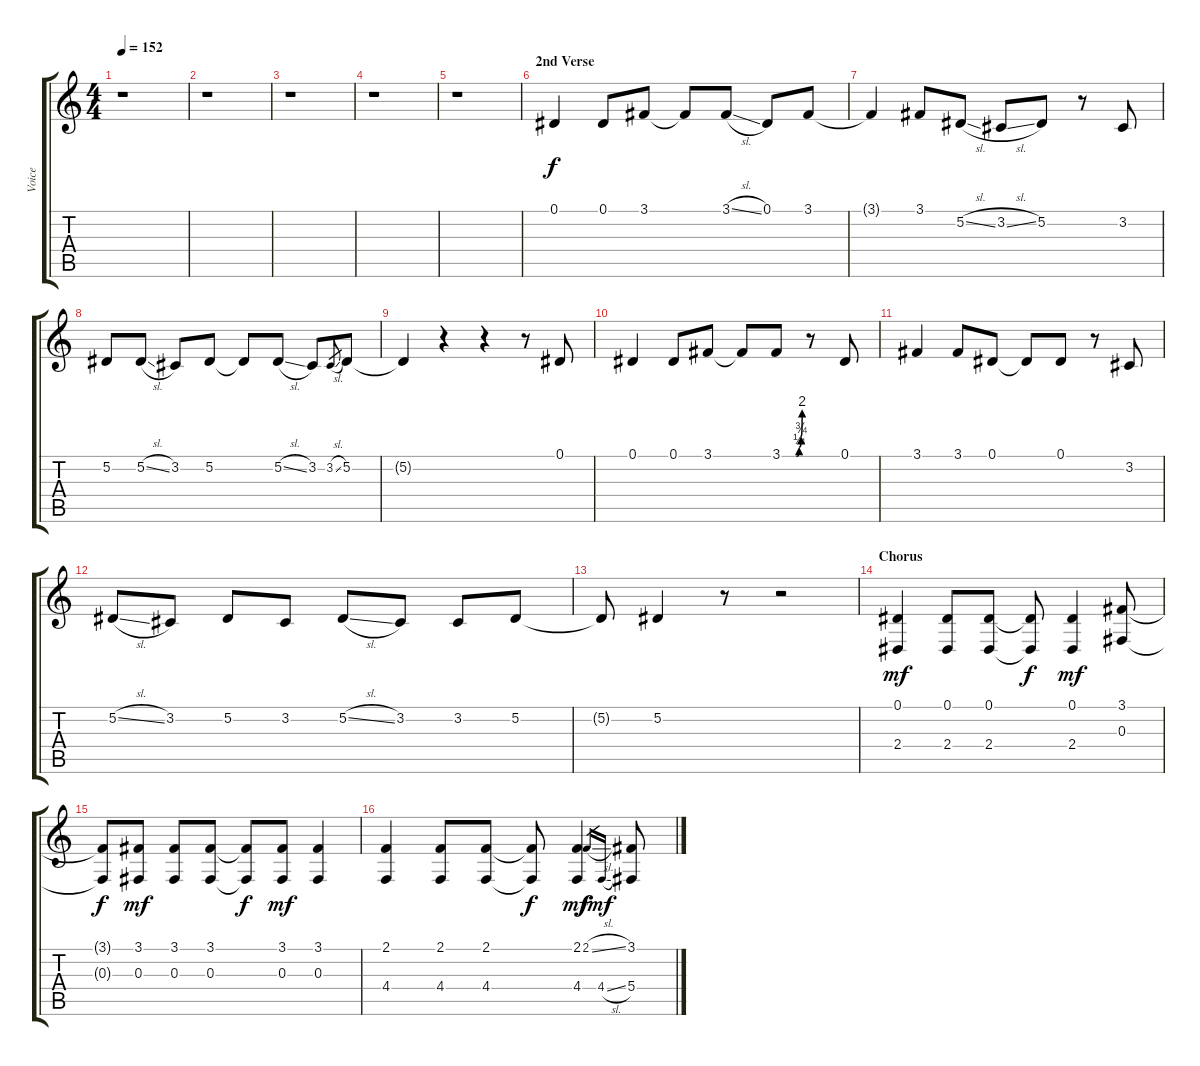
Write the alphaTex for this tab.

\track ("Voice" "Voice") {instrument lead6voice}
\staff {score tabs}
\tuning (Eb4 Bb3 Gb3 Db3 Ab2 Eb2) {hide}
\ts (4 4)
\tempo 152
\clef g2
\ks c
r.1{dy f} |
r.1 |
r.1 |
r.1 |
r.1 |
\section ("" "2nd Verse")
0.1.4 0.1.8 3.1.8 3.1{t}.8 3.1{sl}.8 0.1.8 3.1.8 |
3.1{t}.4 3.1.8 5.2{sl}.8 3.2{sl}.8 5.2.8 r.8 3.2.8 |
5.2.8 5.2{sl}.8 3.2.8 5.2.8 5.2{t}.8 5.2{sl}.8 3.2.8 3.2{sl}.8{gr} 5.2.8 |
5.2{t}.4 r.4 r.4 r.8 0.1.8 |
0.1.4 0.1.8 3.1.8 3.1{t}.8 3.1{be (custom 0 0 43 0 51 1 57 3 60 8)}.8 r.8 0.1.8 |
3.1.4 3.1.8 0.1.8 0.1{t}.8 0.1.8 r.8 3.2.8 |
5.2{sl}.8 3.2.8 5.2.8 3.2.8 5.2{sl}.8 3.2.8 3.2.8 5.2.8 |
5.2{t}.8 5.2.4 r.8 r.2 |
\section ("" "Chorus")
(0.1 2.4).4{dy mf} (0.1 2.4).8 (0.1 2.4).8 (0.1{t} 2.4{t}).8{dy f} (0.1 2.4).4{dy mf} (3.1 0.3).8 |
(3.1{t} 0.3{t}).8{dy f} (3.1 0.3).8{dy mf} (3.1 0.3).8 (3.1 0.3).8 (3.1{t} 0.3{t}).8{dy f} (3.1 0.3).8{dy mf} (3.1 0.3).4 |
(2.1 4.4).4 (2.1 4.4).8 (2.1 4.4).8 (2.1{t} 4.4{t}).8{dy f} (2.1 4.4).4{dy mf} 2.1{sl}.16{gr dy f} 4.4{sl}.16{gr dy mf} (3.1 5.4).8
